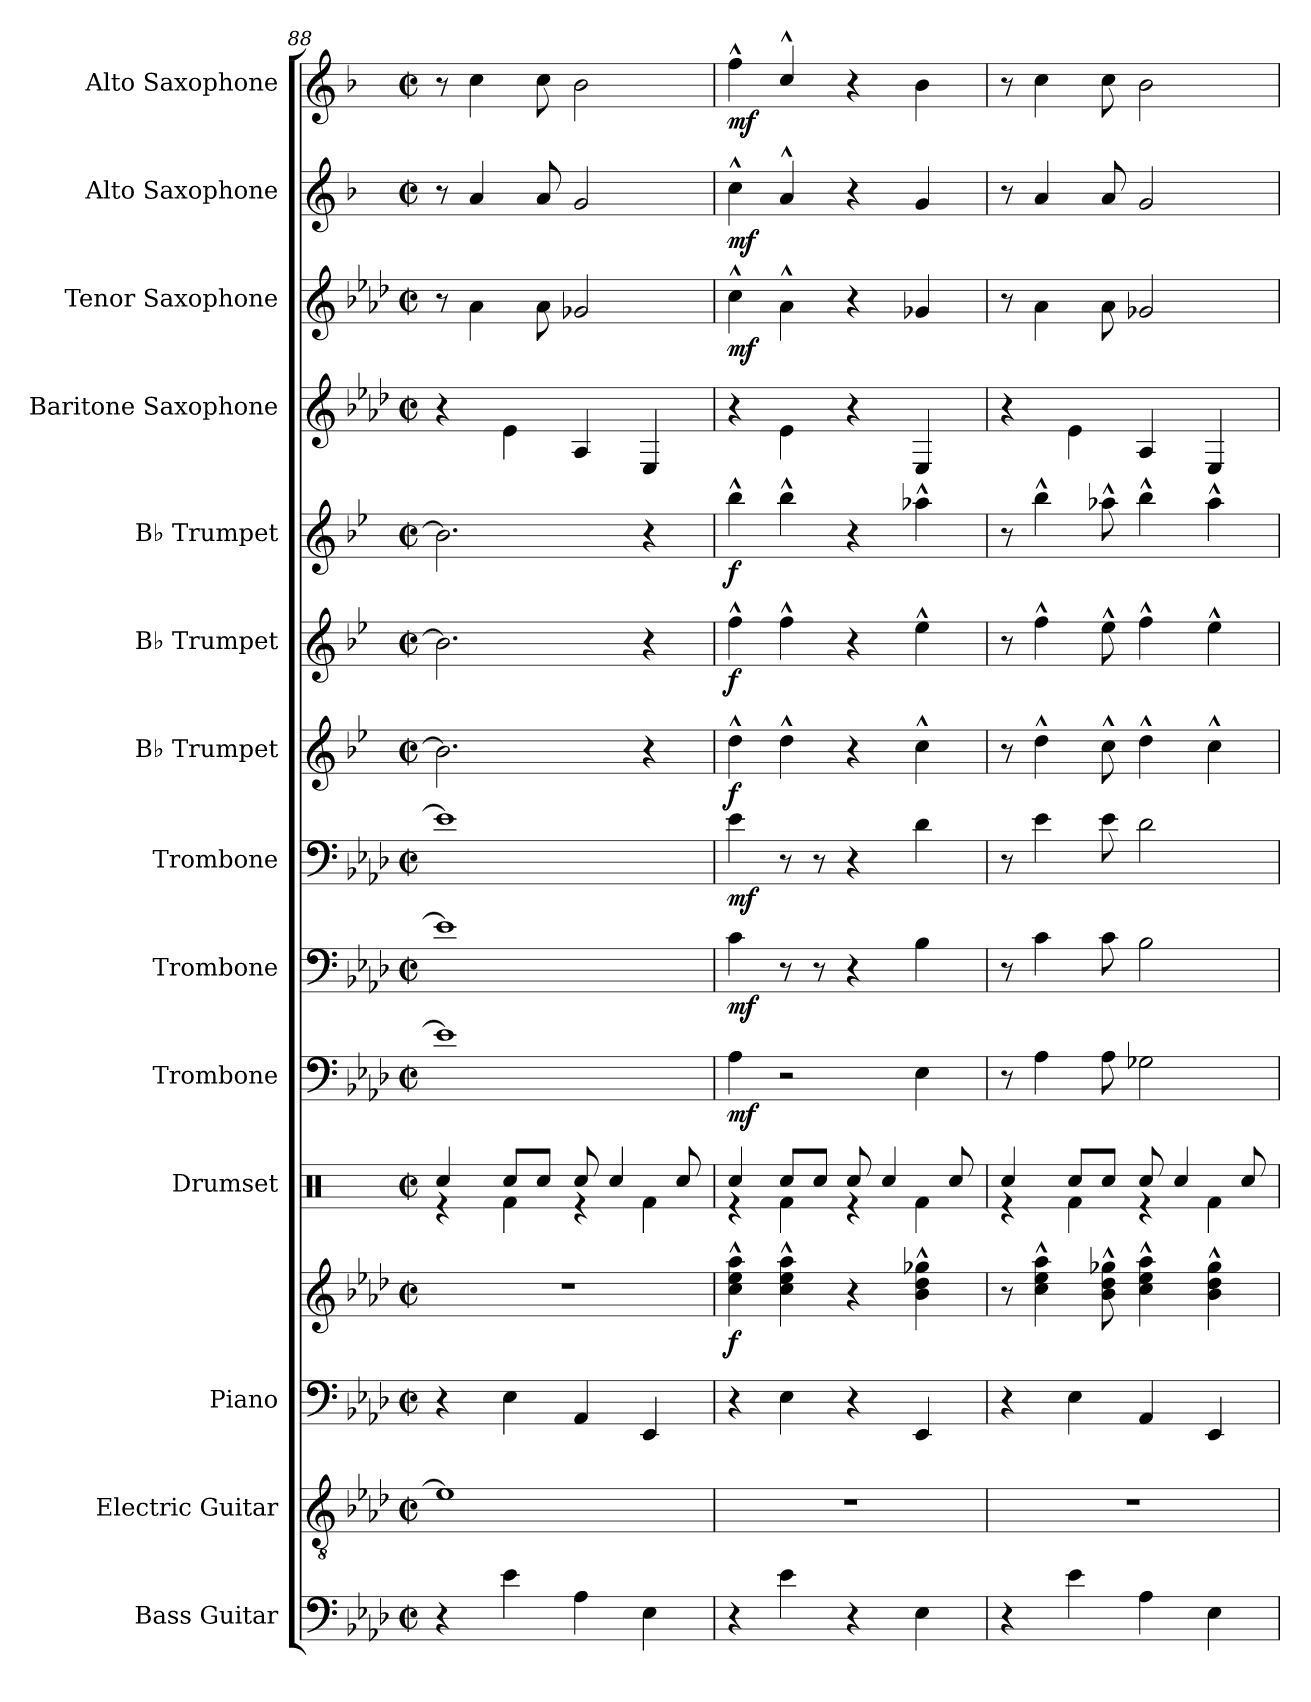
**kern	**kern	**kern	**kern	**dynam	**kern	**kern	**dynam	**kern	**dynam	**kern	**dynam	**kern	**dynam	**kern	**dynam	**kern	**dynam	**kern	**kern	**dynam	**kern	**dynam	**kern	**dynam
*part14	*part13	*part12	*part12	*part12	*part11	*part10	*part10	*part9	*part9	*part8	*part8	*part7	*part7	*part6	*part6	*part5	*part5	*part4	*part3	*part3	*part2	*part2	*part1	*part1
*staff15	*staff14	*staff13	*staff12	*staff12/13	*staff11	*staff10	*staff10	*staff9	*staff9	*staff8	*staff8	*staff7	*staff7	*staff6	*staff6	*staff5	*staff5	*staff4	*staff3	*staff3	*staff2	*staff2	*staff1	*staff1
*I"Bass Guitar	*I"Electric Guitar	*I"Piano	*	*	*I"Drumset	*I"Trombone	*	*I"Trombone	*	*I"Trombone	*	*I"B♭ Trumpet	*	*I"B♭ Trumpet	*	*I"B♭ Trumpet	*	*I"Baritone Saxophone	*I"Tenor Saxophone	*	*I"Alto Saxophone	*	*I"Alto Saxophone	*
*I'B. Guit.	*I'El. Guit.	*I'Pno.	*	*	*I'Drs.	*I'Tbn.	*	*I'Tbn.	*	*I'Tbn.	*	*I'B♭ Tpt.	*	*I'B♭ Tpt.	*	*I'B♭ Tpt.	*	*I'Bar. Sax.	*I'T. Sax.	*	*I'A. Sax.	*	*I'A. Sax.	*
!!LO:PB:g=z
*clefF4	*clefGv2	*clefF4	*clefG2	*	*clefX	*clefF4	*	*clefF4	*	*clefF4	*	*clefG2	*	*clefG2	*	*clefG2	*	*clefG2	*clefG2	*	*clefG2	*	*clefG2	*
*ITrd7c12	*	*	*	*	*	*	*	*	*	*	*	*ITrd1c2	*	*ITrd1c2	*	*ITrd1c2	*	*ITrd12c21	*ITrd8c14	*	*ITrd5c9	*	*ITrd5c9	*
*k[b-e-a-d-]	*k[b-e-a-d-]	*k[b-e-a-d-]	*k[b-e-a-d-]	*	*k[]	*k[b-e-a-d-]	*	*k[b-e-a-d-]	*	*k[b-e-a-d-]	*	*k[b-e-a-d-]	*	*k[b-e-a-d-]	*	*k[b-e-a-d-]	*	*k[b-e-a-d-]	*k[b-e-a-d-]	*	*k[b-e-a-d-]	*	*k[b-e-a-d-]	*
*M2/2	*M2/2	*M2/2	*M2/2	*	*M2/2	*M2/2	*	*M2/2	*	*M2/2	*	*M2/2	*	*M2/2	*	*M2/2	*	*M2/2	*M2/2	*	*M2/2	*	*M2/2	*
*met(c|)	*met(c|)	*met(c|)	*met(c|)	*	*met(c|)	*met(c|)	*	*met(c|)	*	*met(c|)	*	*met(c|)	*	*met(c|)	*	*met(c|)	*	*met(c|)	*met(c|)	*	*met(c|)	*	*met(c|)	*
=88	=88	=88	=88	=88	=88	=88	=88	=88	=88	=88	=88	=88	=88	=88	=88	=88	=88	=88	=88	=88	=88	=88	=88	=88
*	*	*	*	*	*^	*	*	*	*	*	*	*	*	*	*	*	*	*	*	*	*	*	*	*
4r	1e-]	4r	1r	.	4Rcc/	4r	1e-]	.	1e-]	.	1e-]	.	2.a-\]	.	2.a-\]	.	2.a-\]	.	4r	8r	.	8r	.	8r	.
.	.	.	.	.	.	.	.	.	.	.	.	.	.	.	.	.	.	.	.	4A-\	.	4c/	.	4e-\	.
4E-\	.	4E-\	.	.	8Rcc/L	4Rf\	.	.	.	.	.	.	.	.	.	.	.	.	4E-\	.	.	.	.	.	.
.	.	.	.	.	8Rcc/J	.	.	.	.	.	.	.	.	.	.	.	.	.	.	8A-\	.	8c/	.	8e-\	.
4AA-\	.	4AA-/	.	.	8Rcc/	4r	.	.	.	.	.	.	.	.	.	.	.	.	4AA-/	2G-X/	.	2B-/	.	2d-\	.
.	.	.	.	.	4Rcc/	.	.	.	.	.	.	.	.	.	.	.	.	.	.	.	.	.	.	.	.
4EE-\	.	4EE-/	.	.	.	4Rf\	.	.	.	.	.	.	4r	.	4r	.	4r	.	4EE-/	.	.	.	.	.	.
.	.	.	.	.	8Rcc/	.	.	.	.	.	.	.	.	.	.	.	.	.	.	.	.	.	.	.	.
=89	=89	=89	=89	=89	=89	=89	=89	=89	=89	=89	=89	=89	=89	=89	=89	=89	=89	=89	=89	=89	=89	=89	=89	=89	=89
!	!	!	!	!LO:DY:b	!	!	!	!LO:DY:b	!	!LO:DY:b	!	!LO:DY:b	!	!LO:DY:b	!	!LO:DY:b	!	!LO:DY:b	!	!	!LO:DY:b	!	!LO:DY:b	!	!LO:DY:b
4r	1r	4r	4cc\^^ 4ee-\^^ 4aa-\^^	f	4Rcc/	4r	4A-\	mf	4c\	mf	4e-\	mf	4cc^^\	f	4ee-^^\	f	4aa-^^\	f	4r	4c^^\	mf	4e-^^\	mf	4a-^^\	mf
4E-\	.	4E-\	4cc\^^ 4ee-\^^ 4aa-\^^	.	8Rcc/L	4Rf\	2r	.	8r	.	8r	.	4cc^^\	.	4ee-^^\	.	4aa-^^\	.	4E-\	4A-^^\	.	4c^^/	.	4e-^^/	.
.	.	.	.	.	8Rcc/J	.	.	.	8r	.	8r	.	.	.	.	.	.	.	.	.	.	.	.	.	.
4r	.	4r	4r	.	8Rcc/	4r	.	.	4r	.	4r	.	4r	.	4r	.	4r	.	4r	4r	.	4r	.	4r	.
.	.	.	.	.	4Rcc/	.	.	.	.	.	.	.	.	.	.	.	.	.	.	.	.	.	.	.	.
4EE-\	.	4EE-/	4b-\^^ 4dd-\^^ 4gg-X\^^	.	.	4Rf\	4E-\	.	4B-\	.	4d-\	.	4b-^^\	.	4dd-^^\	.	4gg-X^^\	.	4EE-/	4G-X/	.	4B-/	.	4d-\	.
.	.	.	.	.	8Rcc/	.	.	.	.	.	.	.	.	.	.	.	.	.	.	.	.	.	.	.	.
=90	=90	=90	=90	=90	=90	=90	=90	=90	=90	=90	=90	=90	=90	=90	=90	=90	=90	=90	=90	=90	=90	=90	=90	=90	=90
4r	1r	4r	8r	.	4Rcc/	4r	8r	.	8r	.	8r	.	8r	.	8r	.	8r	.	4r	8r	.	8r	.	8r	.
.	.	.	4cc\^^ 4ee-\^^ 4aa-\^^	.	.	.	4A-\	.	4c\	.	4e-\	.	4cc^^\	.	4ee-^^\	.	4aa-^^\	.	.	4A-\	.	4c/	.	4e-\	.
4E-\	.	4E-\	.	.	8Rcc/L	4Rf\	.	.	.	.	.	.	.	.	.	.	.	.	4E-\	.	.	.	.	.	.
.	.	.	8b-\^^ 8dd-\^^ 8gg-X\^^	.	8Rcc/J	.	8A-\	.	8c\	.	8e-\	.	8b-^^\	.	8dd-^^\	.	8gg-X^^\	.	.	8A-\	.	8c/	.	8e-\	.
4AA-\	.	4AA-/	4cc\^^ 4ee-\^^ 4aa-\^^	.	8Rcc/	4r	2G-X\	.	2B-\	.	2d-\	.	4cc^^\	.	4ee-^^\	.	4aa-^^\	.	4AA-/	2G-X/	.	2B-/	.	2d-\	.
.	.	.	.	.	4Rcc/	.	.	.	.	.	.	.	.	.	.	.	.	.	.	.	.	.	.	.	.
4EE-\	.	4EE-/	4b-\^^ 4dd-\^^ 4gg-\^^	.	.	4Rf\	.	.	.	.	.	.	4b-^^\	.	4dd-^^\	.	4gg-^^\	.	4EE-/	.	.	.	.	.	.
.	.	.	.	.	8Rcc/	.	.	.	.	.	.	.	.	.	.	.	.	.	.	.	.	.	.	.	.
*	*	*	*	*	*v	*v	*	*	*	*	*	*	*	*	*	*	*	*	*	*	*	*	*	*	*
=	=	=	=	=	=	=	=	=	=	=	=	=	=	=	=	=	=	=	=	=	=	=	=	=
*-	*-	*-	*-	*-	*-	*-	*-	*-	*-	*-	*-	*-	*-	*-	*-	*-	*-	*-	*-	*-	*-	*-	*-	*-
